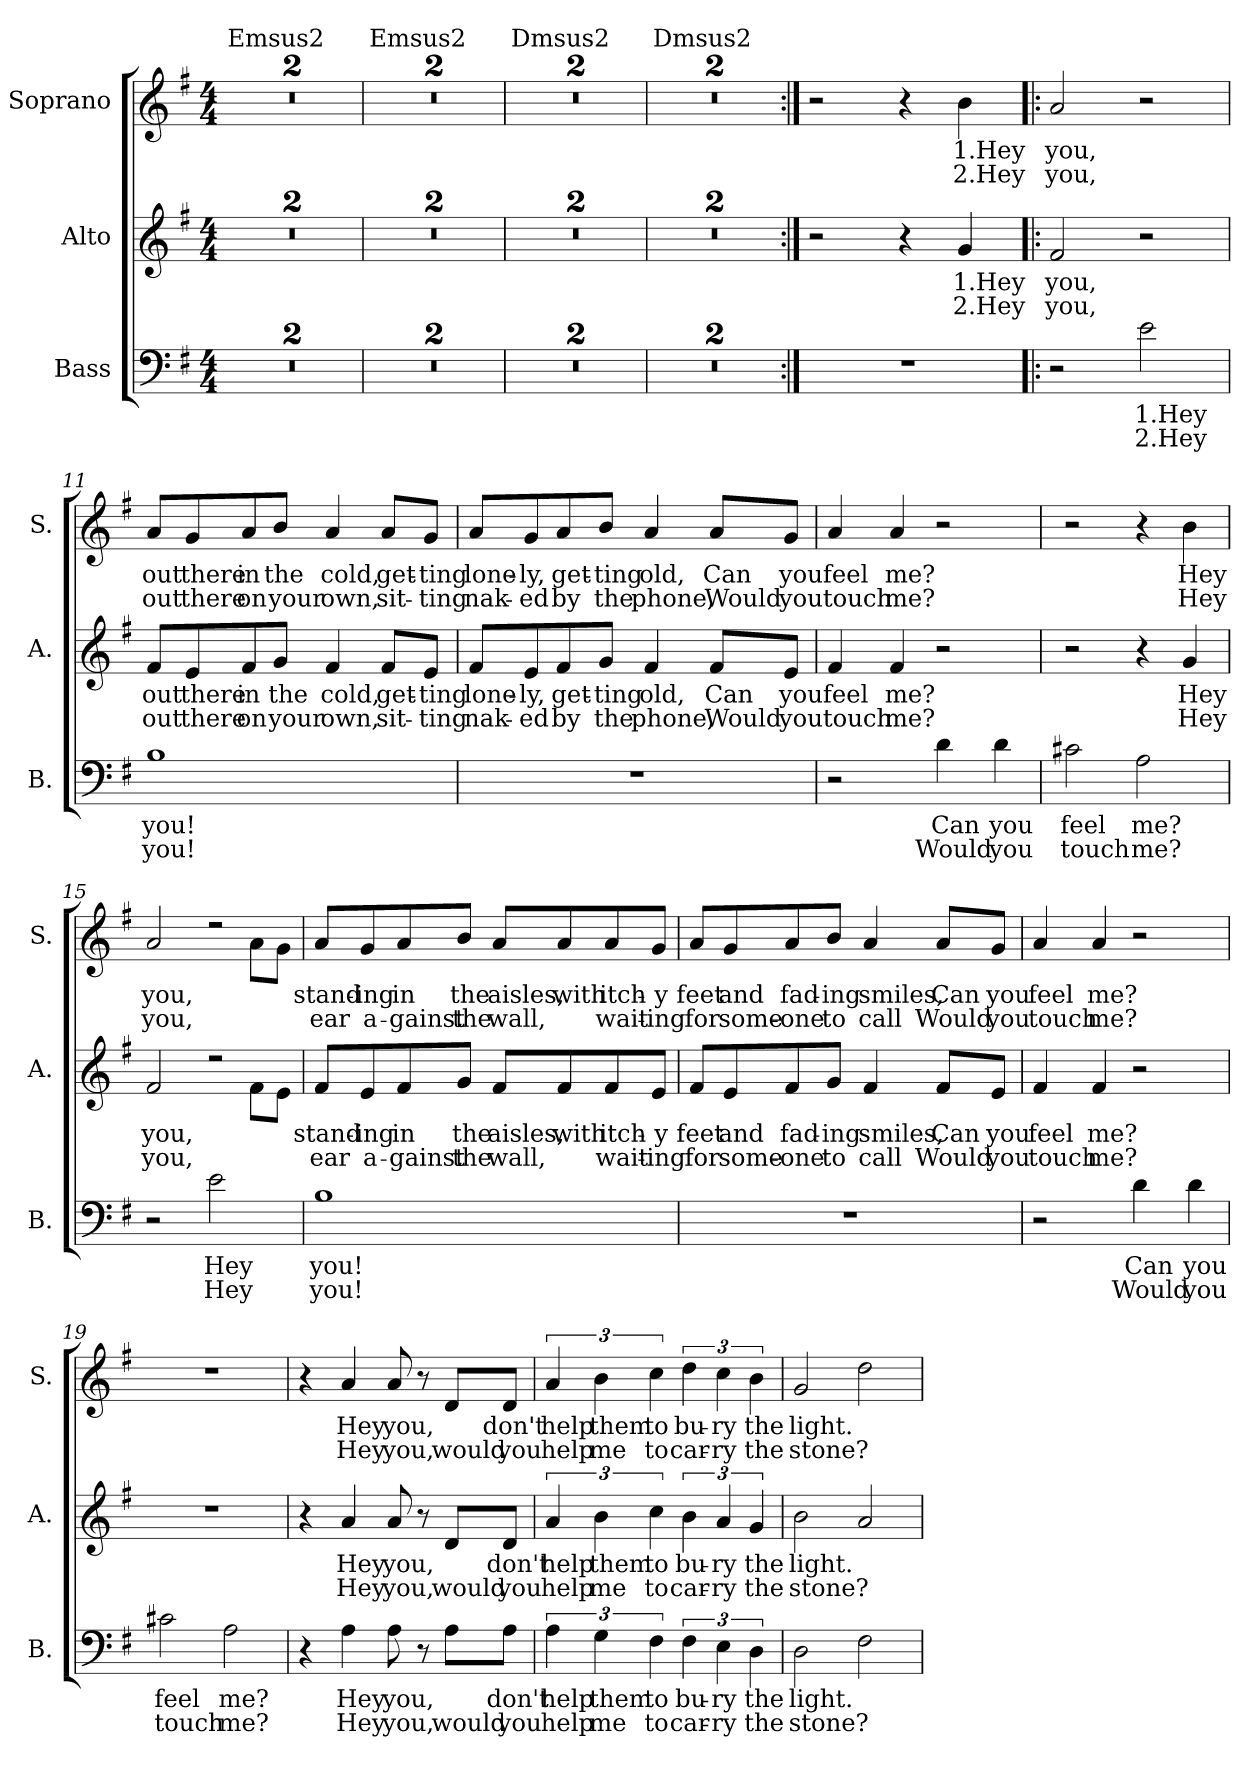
**kern	**text	**text	**kern	**text	**text	**kern	**text	**text
*part3	*part3	*part3	*part2	*part2	*part2	*part1	*part1	*part1
*staff3	*staff3	*staff3	*staff2	*staff2	*staff2	*staff1	*staff1	*staff1
*I"Bass	*	*	*I"Alto	*	*	*I"Soprano	*	*
*I'B.	*	*	*I'A.	*	*	*I'S.	*	*
*clefF4	*	*	*clefG2	*	*	*clefG2	*	*
*k[f#]	*	*	*k[f#]	*	*	*k[f#]	*	*
*G:	*	*	*G:	*	*	*G:	*	*
*M4/4	*	*	*M4/4	*	*	*M4/4	*	*
=1	=1	=1	=1	=1	=1	=1	=1	=1
!	!	!	!	!	!	!LO:TX:a:t=Emsus2	!	!
1r	.	.	1r	.	.	1r	.	.
=2	=2	=2	=2	=2	=2	=2	=2	=2
1r	.	.	1r	.	.	1r	.	.
=3	=3	=3	=3	=3	=3	=3	=3	=3
!	!	!	!	!	!	!LO:TX:a:t=Emsus2	!	!
1r	.	.	1r	.	.	1r	.	.
=4	=4	=4	=4	=4	=4	=4	=4	=4
1r	.	.	1r	.	.	1r	.	.
=5	=5	=5	=5	=5	=5	=5	=5	=5
!	!	!	!	!	!	!LO:TX:a:t=Dmsus2	!	!
1r	.	.	1r	.	.	1r	.	.
=6	=6	=6	=6	=6	=6	=6	=6	=6
1r	.	.	1r	.	.	1r	.	.
=7	=7	=7	=7	=7	=7	=7	=7	=7
!	!	!	!	!	!	!LO:TX:a:t=Dmsus2	!	!
1r	.	.	1r	.	.	1r	.	.
=8	=8	=8	=8	=8	=8	=8	=8	=8
1r	.	.	1r	.	.	1r	.	.
=9:|!	=9:|!	=9:|!	=9:|!	=9:|!	=9:|!	=9:|!	=9:|!	=9:|!
1r	.	.	2r	.	.	2r	.	.
.	.	.	4r	.	.	4r	.	.
.	.	.	4g/	1.Hey	2.Hey	4b\	1.Hey	2.Hey
=10!|:	=10!|:	=10!|:	=10!|:	=10!|:	=10!|:	=10!|:	=10!|:	=10!|:
2r	.	.	2f#/	you,	you,	2a/	you,	you,
2e\	1.Hey	2.Hey	2r	.	.	2r	.	.
=11	=11	=11	=11	=11	=11	=11	=11	=11
1B	you!	you!	8f#/L	out	out	8a/L	out	out
.	.	.	8e/	there	there	8g/	there	there
.	.	.	8f#/	in	on	8a/	in	on
.	.	.	8g/J	the	your	8b/J	the	your
.	.	.	4f#/	cold,	own,	4a/	cold,	own,
.	.	.	8f#/L	get-	sit-	8a/L	get-	sit-
.	.	.	8e/J	-ting	-ting	8g/J	-ting	-ting
!!LO:LB:g=z
=12	=12	=12	=12	=12	=12	=12	=12	=12
1r	.	.	8f#/L	lone-	nak-	8a/L	lone-	nak-
.	.	.	8e/	-ly,	-ed	8g/	-ly,	-ed
.	.	.	8f#/	get-	by	8a/	get-	by
.	.	.	8g/J	-ting	the	8b/J	-ting	the
.	.	.	4f#/	old,	phone,	4a/	old,	phone,
.	.	.	8f#/L	Can	Would	8a/L	Can	Would
.	.	.	8e/J	you	you	8g/J	you	you
=13	=13	=13	=13	=13	=13	=13	=13	=13
2r	.	.	4f#/	feel	touch	4a/	feel	touch
.	.	.	4f#/	me?	me?	4a/	me?	me?
4d\	Can	Would	2r	.	.	2r	.	.
4d\	you	you	.	.	.	.	.	.
=14	=14	=14	=14	=14	=14	=14	=14	=14
2c#X\	feel	touch	2r	.	.	2r	.	.
2A\	me?	me?	4r	.	.	4r	.	.
.	.	.	4g/	Hey	Hey	4b\	Hey	Hey
=15	=15	=15	=15	=15	=15	=15	=15	=15
*	*	*	*^	*	*	*^	*	*
2r	.	.	2f#/	2.ryy	you,	you,	2a/	2.ryy	you,	you,
2e\	Hey	Hey	2r	.	.	.	2r	.	.	.
.	.	.	.	8f#\L	.	.	.	8a\L	.	.
.	.	.	.	8e\J	.	.	.	8g\J	.	.
*	*	*	*v	*v	*	*	*	*	*	*
*	*	*	*	*	*	*v	*v	*	*
!!LO:LB:g=z
=16	=16	=16	=16	=16	=16	=16	=16	=16
1B	you!	you!	8f#/L	stand-	ear	8a/L	stand-	ear
.	.	.	8e/	-ing	a-	8g/	-ing	a-
.	.	.	8f#/	in	-gainst	8a/	in	-gainst
.	.	.	8g/J	the	the	8b/J	the	the
.	.	.	8f#/L	aisles,	wall,	8a/L	aisles,	wall,
.	.	.	8f#/	with	.	8a/	with	.
.	.	.	8f#/	itch-	wait-	8a/	itch-	wait-
.	.	.	8e/J	-y	-ing	8g/J	-y	-ing
=17	=17	=17	=17	=17	=17	=17	=17	=17
1r	.	.	8f#/L	feet	for	8a/L	feet	for
.	.	.	8e/	and	some-	8g/	and	some-
.	.	.	8f#/	fad-	-one	8a/	fad-	-one
.	.	.	8g/J	-ing	to	8b/J	-ing	to
.	.	.	4f#/	smiles,	call	4a/	smiles,	call
.	.	.	8f#/L	Can	Would	8a/L	Can	Would
.	.	.	8e/J	you	you	8g/J	you	you
=18	=18	=18	=18	=18	=18	=18	=18	=18
2r	.	.	4f#/	feel	touch	4a/	feel	touch
.	.	.	4f#/	me?	me?	4a/	me?	me?
4d\	Can	Would	2r	.	.	2r	.	.
4d\	you	you	.	.	.	.	.	.
=19	=19	=19	=19	=19	=19	=19	=19	=19
2c#X\	feel	touch	1r	.	.	1r	.	.
2A\	me?	me?	.	.	.	.	.	.
!!LO:PB:g=z
=20	=20	=20	=20	=20	=20	=20	=20	=20
4r	.	.	4r	.	.	4r	.	.
4A\	Hey	Hey	4a/	Hey	Hey	4a/	Hey	Hey
8A\	you,	you,	8a/	you,	you,	8a/	you,	you,
8r	.	.	8r	.	.	8r	.	.
8A\L	.	would	8d/L	.	would	8d/L	.	would
8A\J	don't	you	8d/J	don't	you	8d/J	don't	you
=21	=21	=21	=21	=21	=21	=21	=21	=21
6A\	help	help	6a/	help	help	6a/	help	help
6G\	them	me	6b\	them	me	6b\	them	me
6F#\	to	to	6cc\	to	to	6cc\	to	to
6F#\	bu-	car-	6b\	bu-	car-	6dd\	bu-	car-
6E\	-ry	-ry	6a/	-ry	-ry	6cc\	-ry	-ry
6D\	the	the	6g/	the	the	6b\	the	the
=22	=22	=22	=22	=22	=22	=22	=22	=22
2D\	light.	stone?	2b\	light.	stone?	2g/	light.	stone?
2F#\	.	.	2a/	.	.	2dd\	.	.
=	=	=	=	=	=	=	=	=
*-	*-	*-	*-	*-	*-	*-	*-	*-
